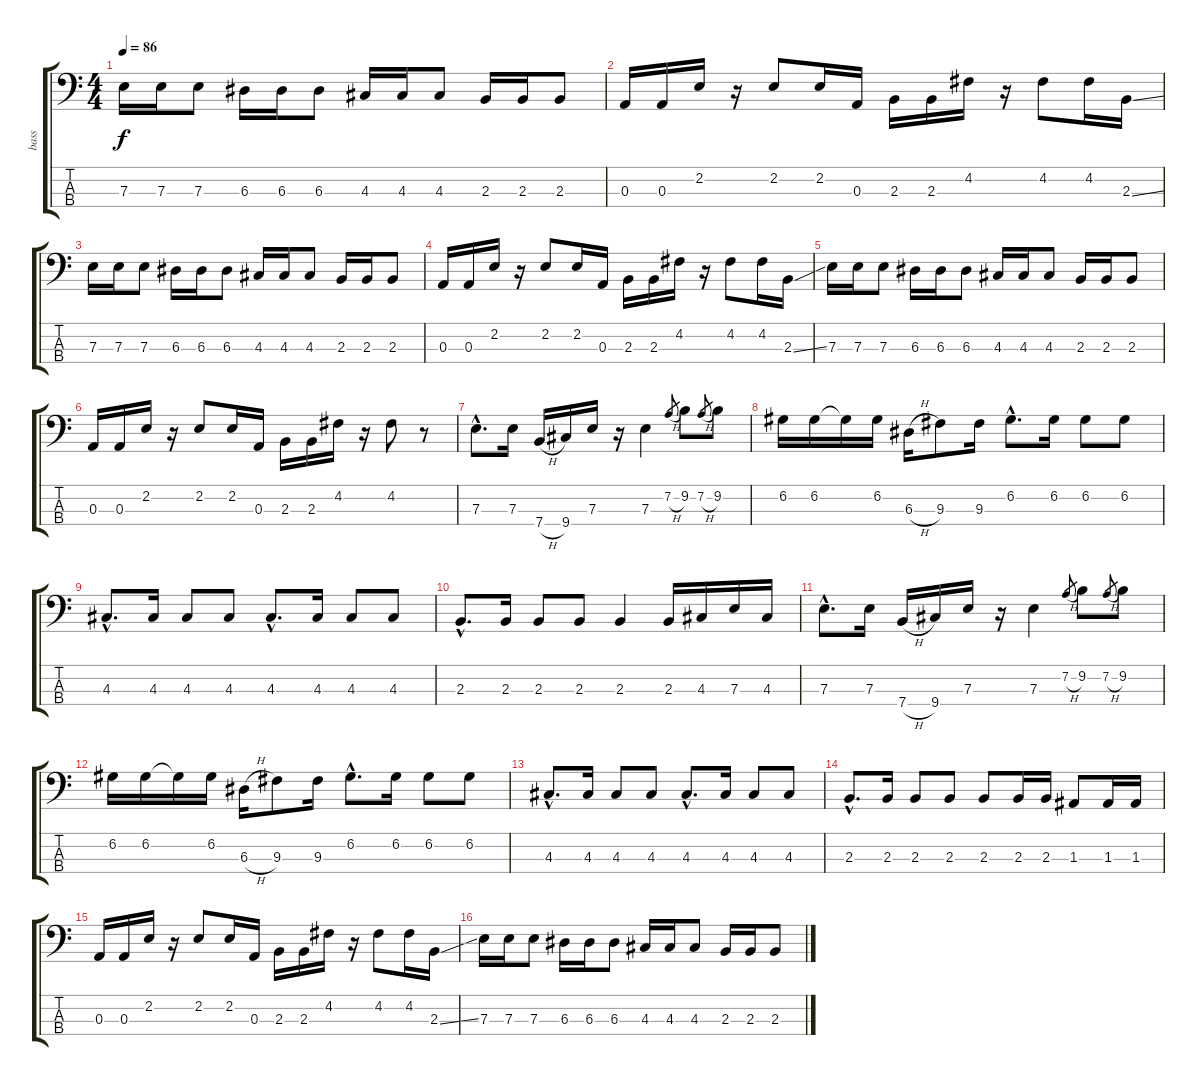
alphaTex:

\track ("bass" "bass") {instrument electricbassfinger}
\staff {score tabs}
\tuning (G2 D2 A1 E1) {hide}
\ts (4 4)
\tempo 86
\clef f4
\ks c
7.3.16{dy f} 7.3.16 7.3.8 6.3.16 6.3.16 6.3.8 4.3.16 4.3.16 4.3.8 2.3.16 2.3.16 2.3.8 |
0.3.16 0.3.16 2.2.16 r.16 2.2.8 2.2.16 0.3.16 2.3.16 2.3.16 4.2.16 r.16 4.2.8 4.2.16 2.3{ss}.16 |
7.3.16 7.3.16 7.3.8 6.3.16 6.3.16 6.3.8 4.3.16 4.3.16 4.3.8 2.3.16 2.3.16 2.3.8 |
0.3.16 0.3.16 2.2.16 r.16 2.2.8 2.2.16 0.3.16 2.3.16 2.3.16 4.2.16 r.16 4.2.8 4.2.16 2.3{ss}.16 |
7.3.16 7.3.16 7.3.8 6.3.16 6.3.16 6.3.8 4.3.16 4.3.16 4.3.8 2.3.16 2.3.16 2.3.8 |
0.3.16 0.3.16 2.2.16 r.16 2.2.8 2.2.16 0.3.16 2.3.16 2.3.16 4.2.16 r.16 4.2.8 r.8 |
7.3{hac}.8{d} 7.3.16 7.4{h}.16 9.4.16 7.3.16 r.16 7.3.4 7.2{h}.8{gr} 9.2.8 7.2{h}.8{gr} 9.2.8 |
6.2.16 6.2.16 6.2{t}.16 6.2.16 6.3{h}.16 9.3.8 9.3.16 6.2{hac}.8{d} 6.2.16 6.2.8 6.2.8 |
4.3{hac}.8{d} 4.3.16 4.3.8 4.3.8 4.3{hac}.8{d} 4.3.16 4.3.8 4.3.8 |
2.3{hac}.8{d} 2.3.16 2.3.8 2.3.8 2.3.4 2.3.16 4.3.16 7.3.16 4.3.16 |
7.3{hac}.8{d} 7.3.16 7.4{h}.16 9.4.16 7.3.16 r.16 7.3.4 7.2{h}.8{gr} 9.2.8 7.2{h}.8{gr} 9.2.8 |
6.2.16 6.2.16 6.2{t}.16 6.2.16 6.3{h}.16 9.3.8 9.3.16 6.2{hac}.8{d} 6.2.16 6.2.8 6.2.8 |
4.3{hac}.8{d} 4.3.16 4.3.8 4.3.8 4.3{hac}.8{d} 4.3.16 4.3.8 4.3.8 |
2.3{hac}.8{d} 2.3.16 2.3.8 2.3.8 2.3.8 2.3.16 2.3.16 1.3.8 1.3.16 1.3.16 |
0.3.16 0.3.16 2.2.16 r.16 2.2.8 2.2.16 0.3.16 2.3.16 2.3.16 4.2.16 r.16 4.2.8 4.2.16 2.3{ss}.16 |
7.3.16 7.3.16 7.3.8 6.3.16 6.3.16 6.3.8 4.3.16 4.3.16 4.3.8 2.3.16 2.3.16 2.3.8
